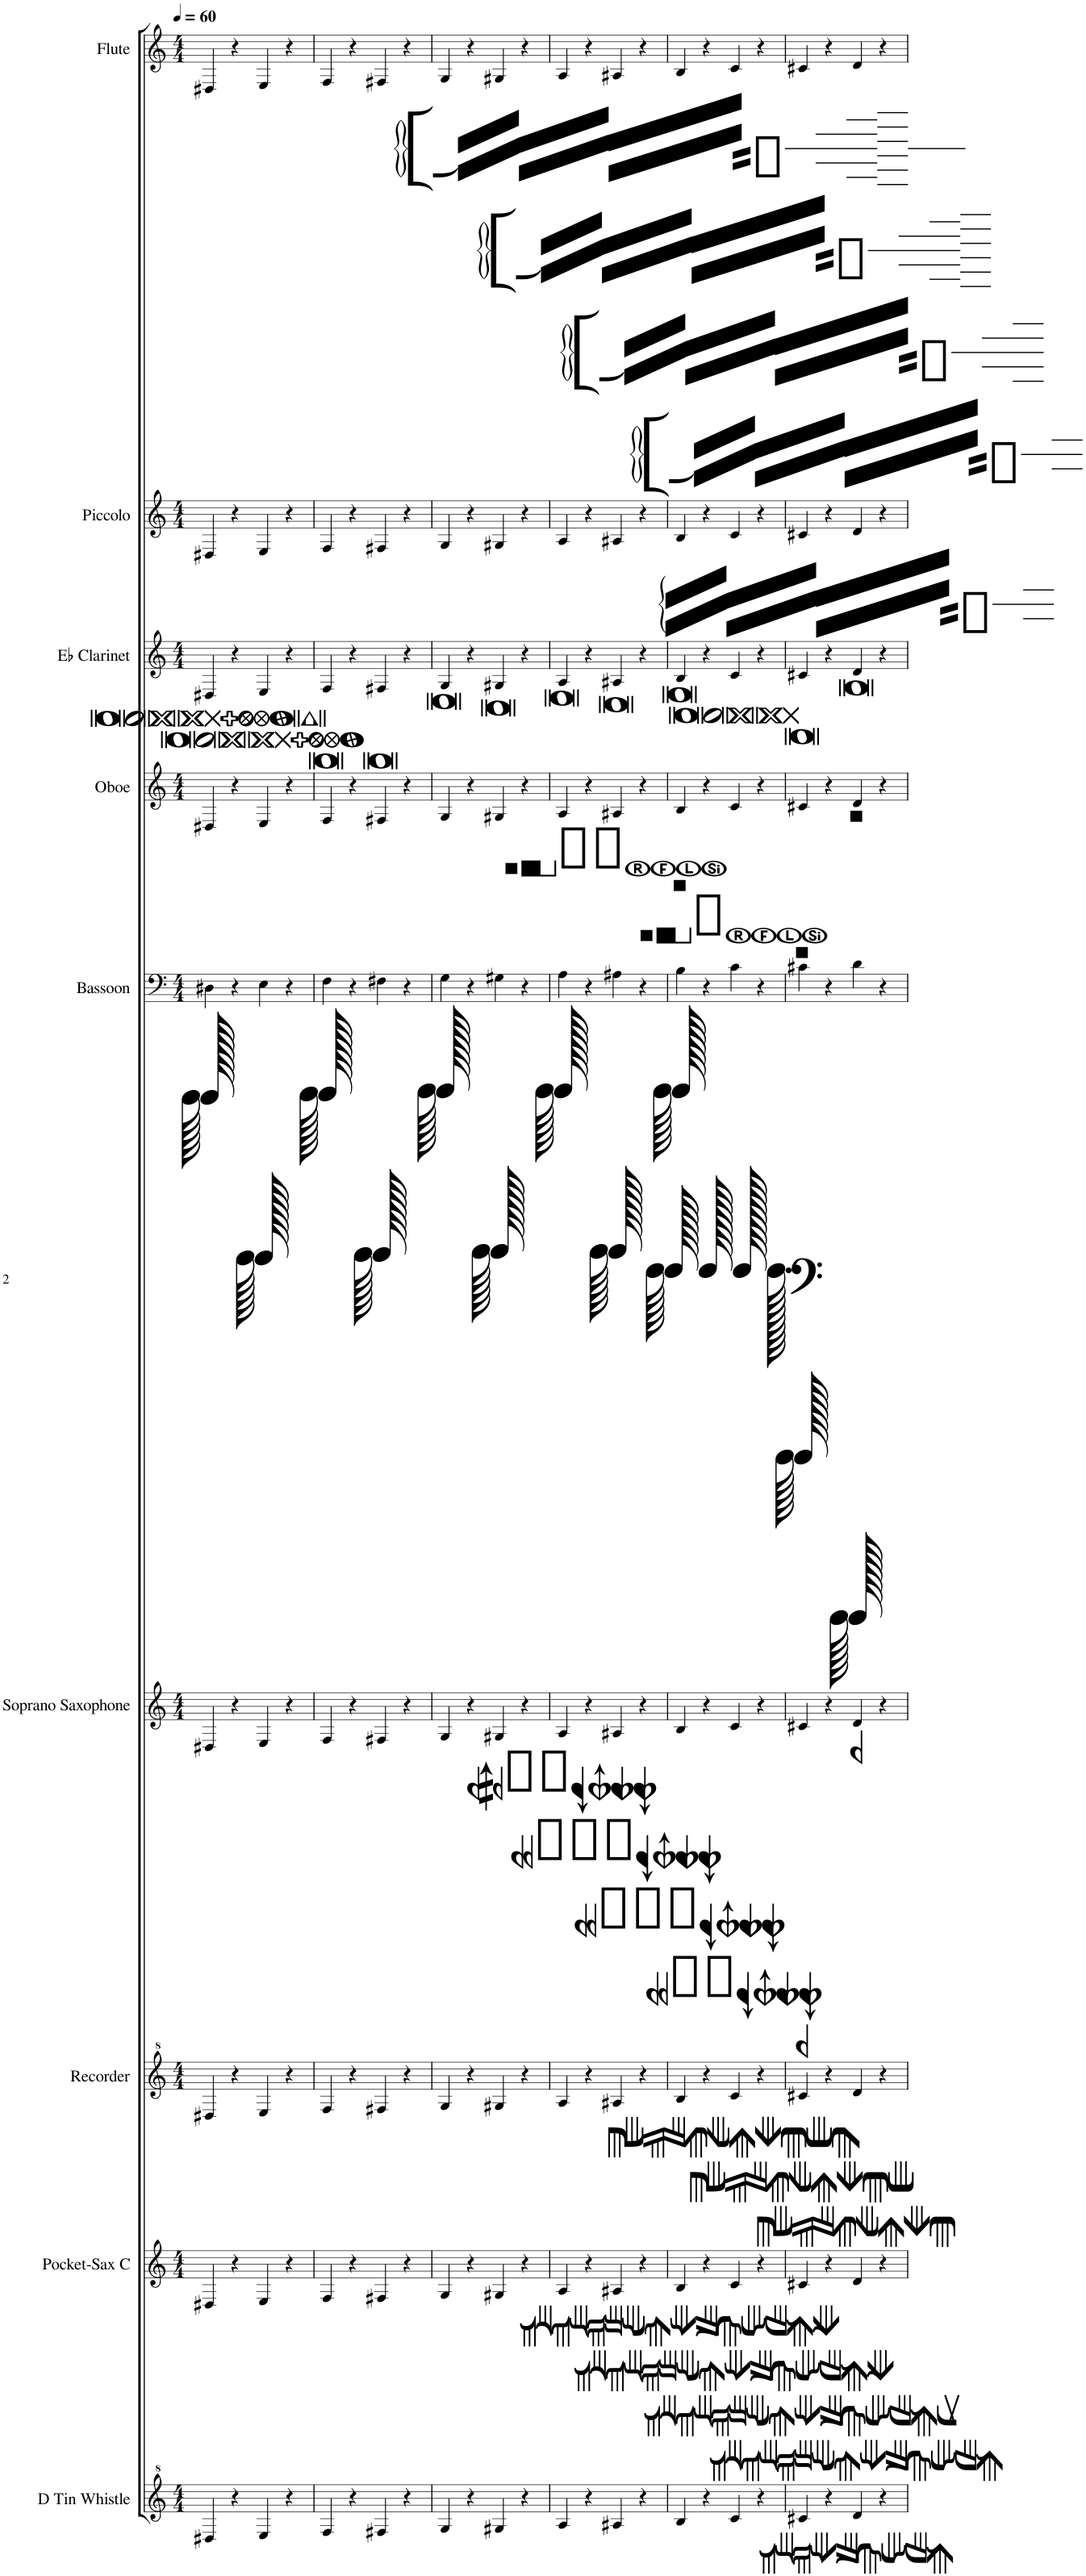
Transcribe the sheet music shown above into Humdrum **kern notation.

**kern	**kern	**kern	**kern	**kern	**kern	**kern	**kern	**kern
*part9	*part8	*part7	*part6	*part5	*part4	*part3	*part2	*part1
*staff9	*staff8	*staff7	*staff6	*staff5	*staff4	*staff3	*staff2	*staff1
*I"D Tin Whistle	*I"Pocket-Sax C	*I"Recorder	*I"Soprano Saxophone	*I"Bassoon	*I"Oboe	*I"Eb Clarinet	*I"Piccolo	*I"Flute
*I'D Tin Whistle	*I'Pocket-Sax C	*I'Recorder	*I'Soprano Saxophone	*I'Bassoon	*I'Oboe	*I'Eb Clarinet	*I'Piccolo	*I'Flute
*clefG^2	*clefG2	*clefG^2	*clefG2	*clefF4	*clefG2	*clefG2	*clefG2	*clefG2
*	*Trd1c2	*	*Trd1c2	*	*	*Trd-2c-3	*Trd-7c-12	*
*k[]	*k[]	*k[]	*k[]	*k[]	*k[]	*k[]	*k[]	*k[]
*M4/4	*M4/4	*M4/4	*M4/4	*M4/4	*M4/4	*M4/4	*M4/4	*M4/4
*MM60	*MM60	*MM60	*MM60	*MM60	*MM60	*MM60	*MM60	*MM60
=1	=1	=1	=1	=1	=1	=1	=1	=1
4d#X/	4D#X/	4d#X/	4D#X/	4D#X\	4D#X/	4D#X/	4D#X/	4D#X/
4r	4r	4r	4r	4r	4r	4r	4r	4r
4e/	4E/	4e/	4E/	4E\	4E/	4E/	4E/	4E/
4r	4r	4r	4r	4r	4r	4r	4r	4r
=2	=2	=2	=2	=2	=2	=2	=2	=2
4f/	4F/	4f/	4F/	4F\	4F/	4F/	4F/	4F/
4r	4r	4r	4r	4r	4r	4r	4r	4r
4f#X/	4F#X/	4f#X/	4F#X/	4F#X\	4F#X/	4F#X/	4F#X/	4F#X/
4r	4r	4r	4r	4r	4r	4r	4r	4r
=3	=3	=3	=3	=3	=3	=3	=3	=3
4g/	4G/	4g/	4G/	4G\	4G/	4G/	4G/	4G/
4r	4r	4r	4r	4r	4r	4r	4r	4r
4g#X/	4G#X/	4g#X/	4G#X/	4G#X\	4G#X/	4G#X/	4G#X/	4G#X/
4r	4r	4r	4r	4r	4r	4r	4r	4r
=4	=4	=4	=4	=4	=4	=4	=4	=4
4a/	4A/	4a/	4A/	4A\	4A/	4A/	4A/	4A/
4r	4r	4r	4r	4r	4r	4r	4r	4r
4a#X/	4A#X/	4a#X/	4A#X/	4A#X\	4A#X/	4A#X/	4A#X/	4A#X/
4r	4r	4r	4r	4r	4r	4r	4r	4r
=5	=5	=5	=5	=5	=5	=5	=5	=5
4b/	4B/	4b/	4B/	4B\	4B/	4B/	4B/	4B/
4r	4r	4r	4r	4r	4r	4r	4r	4r
4cc/	4c/	4cc/	4c/	4c\	4c/	4c/	4c/	4c/
4r	4r	4r	4r	4r	4r	4r	4r	4r
=6	=6	=6	=6	=6	=6	=6	=6	=6
4cc#X/	4c#X/	4cc#X/	4c#X/	4c#X\	4c#X/	4c#X/	4c#X/	4c#X/
4r	4r	4r	4r	4r	4r	4r	4r	4r
4dd/	4d/	4dd/	4d/	4d\	4d/	4d/	4d/	4d/
4r	4r	4r	4r	4r	4r	4r	4r	4r
=	=	=	=	=	=	=	=	=
*-	*-	*-	*-	*-	*-	*-	*-	*-
